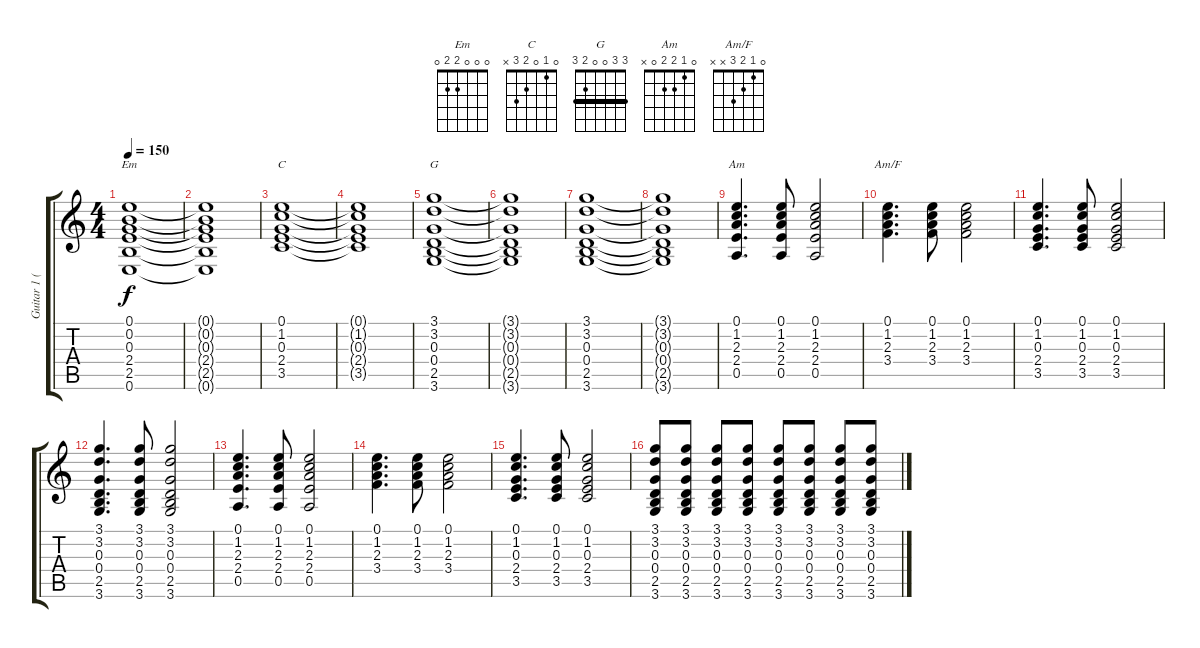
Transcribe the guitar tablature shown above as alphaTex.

\track ("Guitar 1 (Tim)" "Guitar 1 (") {instrument distortionguitar}
\staff {score tabs}
\tuning (E4 B3 G3 D3 A2 E2) {hide}
\chord ("Em" 0 0 0 2 2 0)
\chord ("C" 0 1 0 2 3 x)
\chord ("G" 3 3 0 0 2 3) {barre 3}
\chord ("Am" 0 1 2 2 0 x)
\chord ("Am/F" 0 1 2 3 x x)
\ts (4 4)
\tempo 150
\clef g2
\ks c
(0.1 0.2 0.3 2.4 2.5 0.6).1{ch "Em" dy f} |
(0.1{t} 0.2{t} 0.3{t} 2.4{t} 2.5{t} 0.6{t}).1 |
(0.1 1.2 0.3 2.4 3.5).1{ch "C"} |
(0.1{t} 1.2{t} 0.3{t} 2.4{t} 3.5{t}).1 |
(3.1 3.2 0.3 0.4 2.5 3.6).1{ch "G"} |
(3.1{t} 3.2{t} 0.3{t} 0.4{t} 2.5{t} 3.6{t}).1 |
(3.1 3.2 0.3 0.4 2.5 3.6).1 |
(3.1{t} 3.2{t} 0.3{t} 0.4{t} 2.5{t} 3.6{t}).1 |
(0.1 1.2 2.3 2.4 0.5).4{d ch "Am"} (0.1 1.2 2.3 2.4 0.5).8 (0.1 1.2 2.3 2.4 0.5).2 |
(0.1 1.2 2.3 3.4).4{d ch "Am/F"} (0.1 1.2 2.3 3.4).8 (0.1 1.2 2.3 3.4).2 |
(0.1 1.2 0.3 2.4 3.5).4{d} (0.1 1.2 0.3 2.4 3.5).8 (0.1 1.2 0.3 2.4 3.5).2 |
(3.1 3.2 0.3 0.4 2.5 3.6).4{d} (3.1 3.2 0.3 0.4 2.5 3.6).8 (3.1 3.2 0.3 0.4 2.5 3.6).2 |
(0.1 1.2 2.3 2.4 0.5).4{d} (0.1 1.2 2.3 2.4 0.5).8 (0.1 1.2 2.3 2.4 0.5).2 |
(0.1 1.2 2.3 3.4).4{d} (0.1 1.2 2.3 3.4).8 (0.1 1.2 2.3 3.4).2 |
(0.1 1.2 0.3 2.4 3.5).4{d} (0.1 1.2 0.3 2.4 3.5).8 (0.1 1.2 0.3 2.4 3.5).2 |
(3.1 3.2 0.3 0.4 2.5 3.6).8 (3.1 3.2 0.3 0.4 2.5 3.6).8 (3.1 3.2 0.3 0.4 2.5 3.6).8 (3.1 3.2 0.3 0.4 2.5 3.6).8 (3.1 3.2 0.3 0.4 2.5 3.6).8 (3.1 3.2 0.3 0.4 2.5 3.6).8 (3.1 3.2 0.3 0.4 2.5 3.6).8 (3.1 3.2 0.3 0.4 2.5 3.6).8
